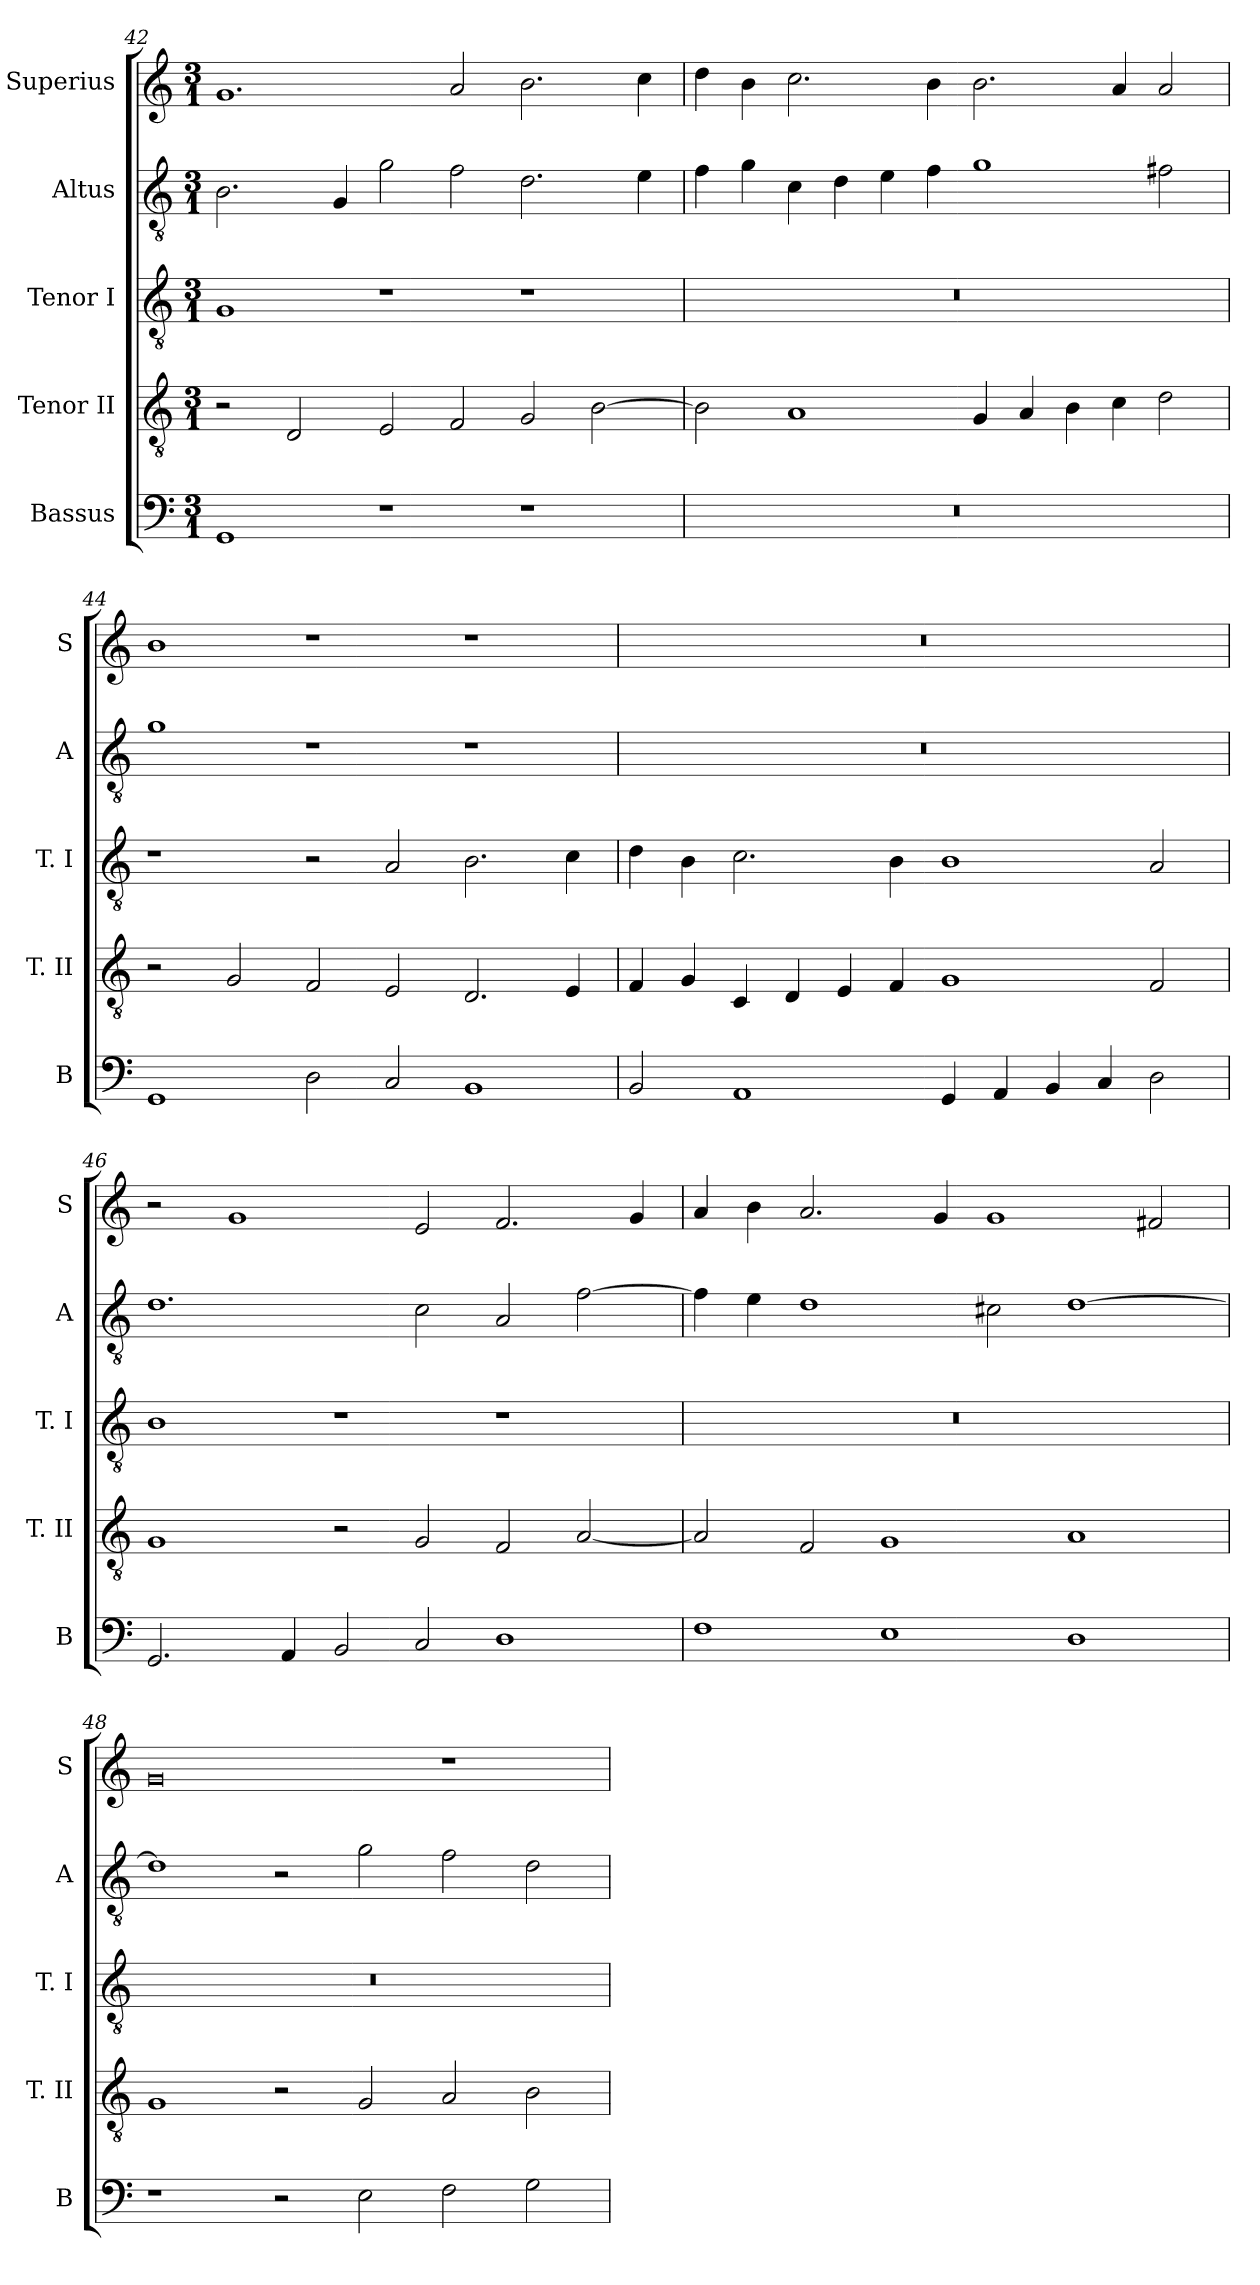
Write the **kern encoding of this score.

**kern	**kern	**kern	**kern	**kern
*part5	*part4	*part3	*part2	*part1
*staff5	*staff4	*staff3	*staff2	*staff1
*I"Bassus	*I"Tenor II	*I"Tenor I	*I"Altus	*I"Superius
*I'B	*I'T. II	*I'T. I	*I'A	*I'S
*clefF4	*clefGv2	*clefGv2	*clefGv2	*clefG2
*k[]	*k[]	*k[]	*k[]	*k[]
*C:	*C:	*C:	*C:	*C:
*M3/1	*M3/1	*M3/1	*M3/1	*M3/1
=42	=42	=42	=42	=42
1GG	2r	1G	2.B	1.g
.	2D	.	.	.
.	.	.	4G	.
1r	2E	1r	2g	.
.	2F	.	2f	2a
1r	2G	1r	2.d	2.b
.	[2B	.	.	.
.	.	.	4e	4cc
=43	=43	=43	=43	=43
0.r	2B]	0.r	4f	4dd
.	.	.	4g	4b
.	1A	.	4c	2.cc
.	.	.	4d	.
.	.	.	4e	.
.	.	.	4f	4b
.	4G	.	1g	2.b
.	4A	.	.	.
.	4B	.	.	.
.	4c	.	.	4a
.	2d	.	2f#X	2a
=44	=44	=44	=44	=44
1GG	2r	1r	1g	1b
.	2G	.	.	.
2D	2F	2r	1r	1r
2C	2E	2A	.	.
1BB	2.D	2.B	1r	1r
.	4E	4c	.	.
=45	=45	=45	=45	=45
2BB	4F	4d	0.r	0.r
.	4G	4B	.	.
1AA	4C	2.c	.	.
.	4D	.	.	.
.	4E	.	.	.
.	4F	4B	.	.
4GG	1G	1B	.	.
4AA	.	.	.	.
4BB	.	.	.	.
4C	.	.	.	.
2D	2F	2A	.	.
=46	=46	=46	=46	=46
2.GG	1G	1B	1.d	2r
.	.	.	.	1g
4AA	.	.	.	.
2BB	2r	1r	.	.
2C	2G	.	2c	2e
1D	2F	1r	2A	2.f
.	[2A	.	[2f	.
.	.	.	.	4g
=47	=47	=47	=47	=47
1F	2A]	0.r	4f]	4a
.	.	.	4e	4b
.	2F	.	1d	2.a
1E	1G	.	.	.
.	.	.	.	4g
.	.	.	2c#X	1g
1D	1A	.	[1d	.
.	.	.	.	2f#X
=48	=48	=48	=48	=48
1r	1G	0.r	1d]	0g
2r	2r	.	2r	.
2E	2G	.	2g	.
2F	2A	.	2f	1r
2G	2B	.	2d	.
=	=	=	=	=
*-	*-	*-	*-	*-
